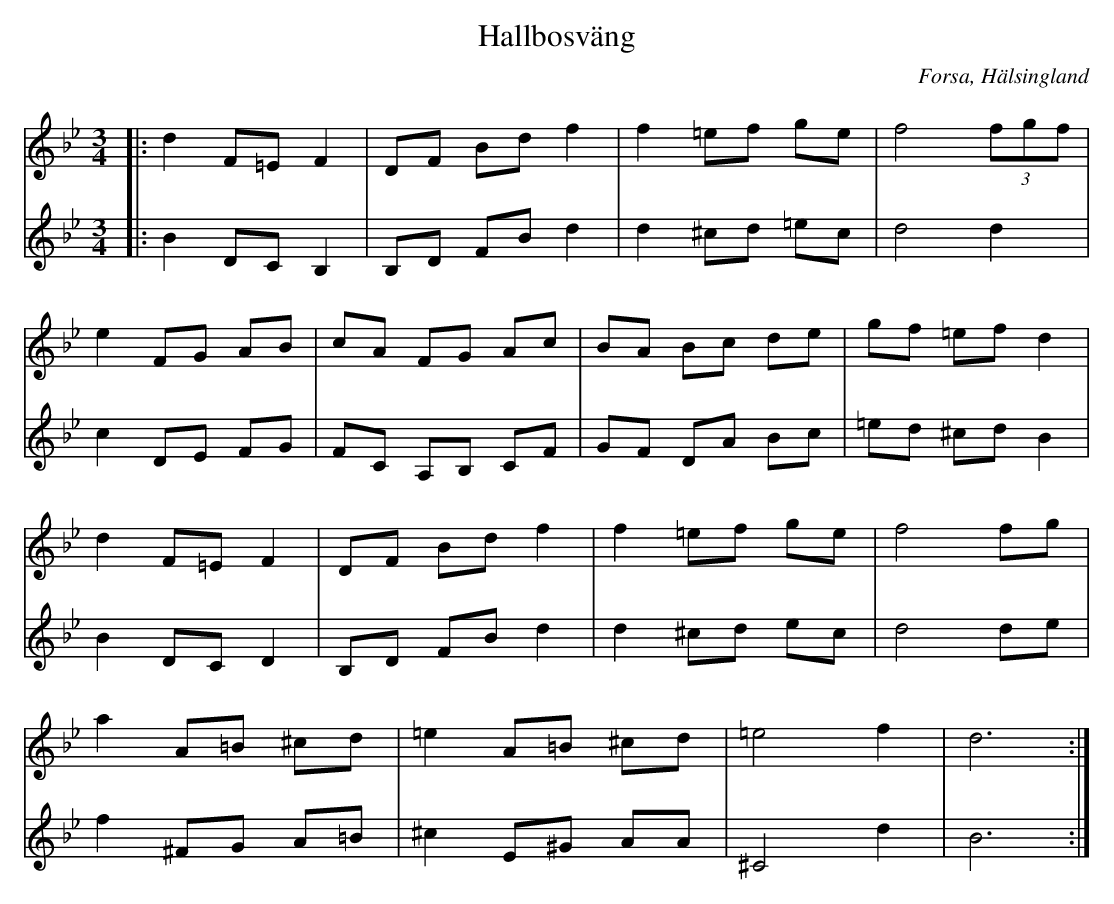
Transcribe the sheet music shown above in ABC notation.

X:1
T: Hallbosväng
O: Forsa, Hälsingland
M: 3/4
L: 1/8
K: Bb
[V:1]|:d2 F=E F2|DF  Bd f2|f2 =ef ge|f4 (3 fgf|
[V:2]|:B2 DC B,2|B,D FB d2|d2 ^cd =ec|d4 d2    |
[V:1]e2 FG AB|cA FG Ac  |BA Bc de|gf =ef d2|
[V:2]c2 DE FG|FC A,B, CF|GF DA Bc|=ed ^cd B2|
[V:1]d2 F=E F2|DF Bd f2|f2 =ef ge|f4 fg|
[V:2]B2 DC D2 |B,D FB d2|d2 ^cd ec|d4 de|
[V:1]a2 A=B ^cd|=e2 A=B ^cd|=e4 f2|d6:|
[V:2]f2 ^FG A=B|^c2 E^G AA |^C4 d2|B6:|
